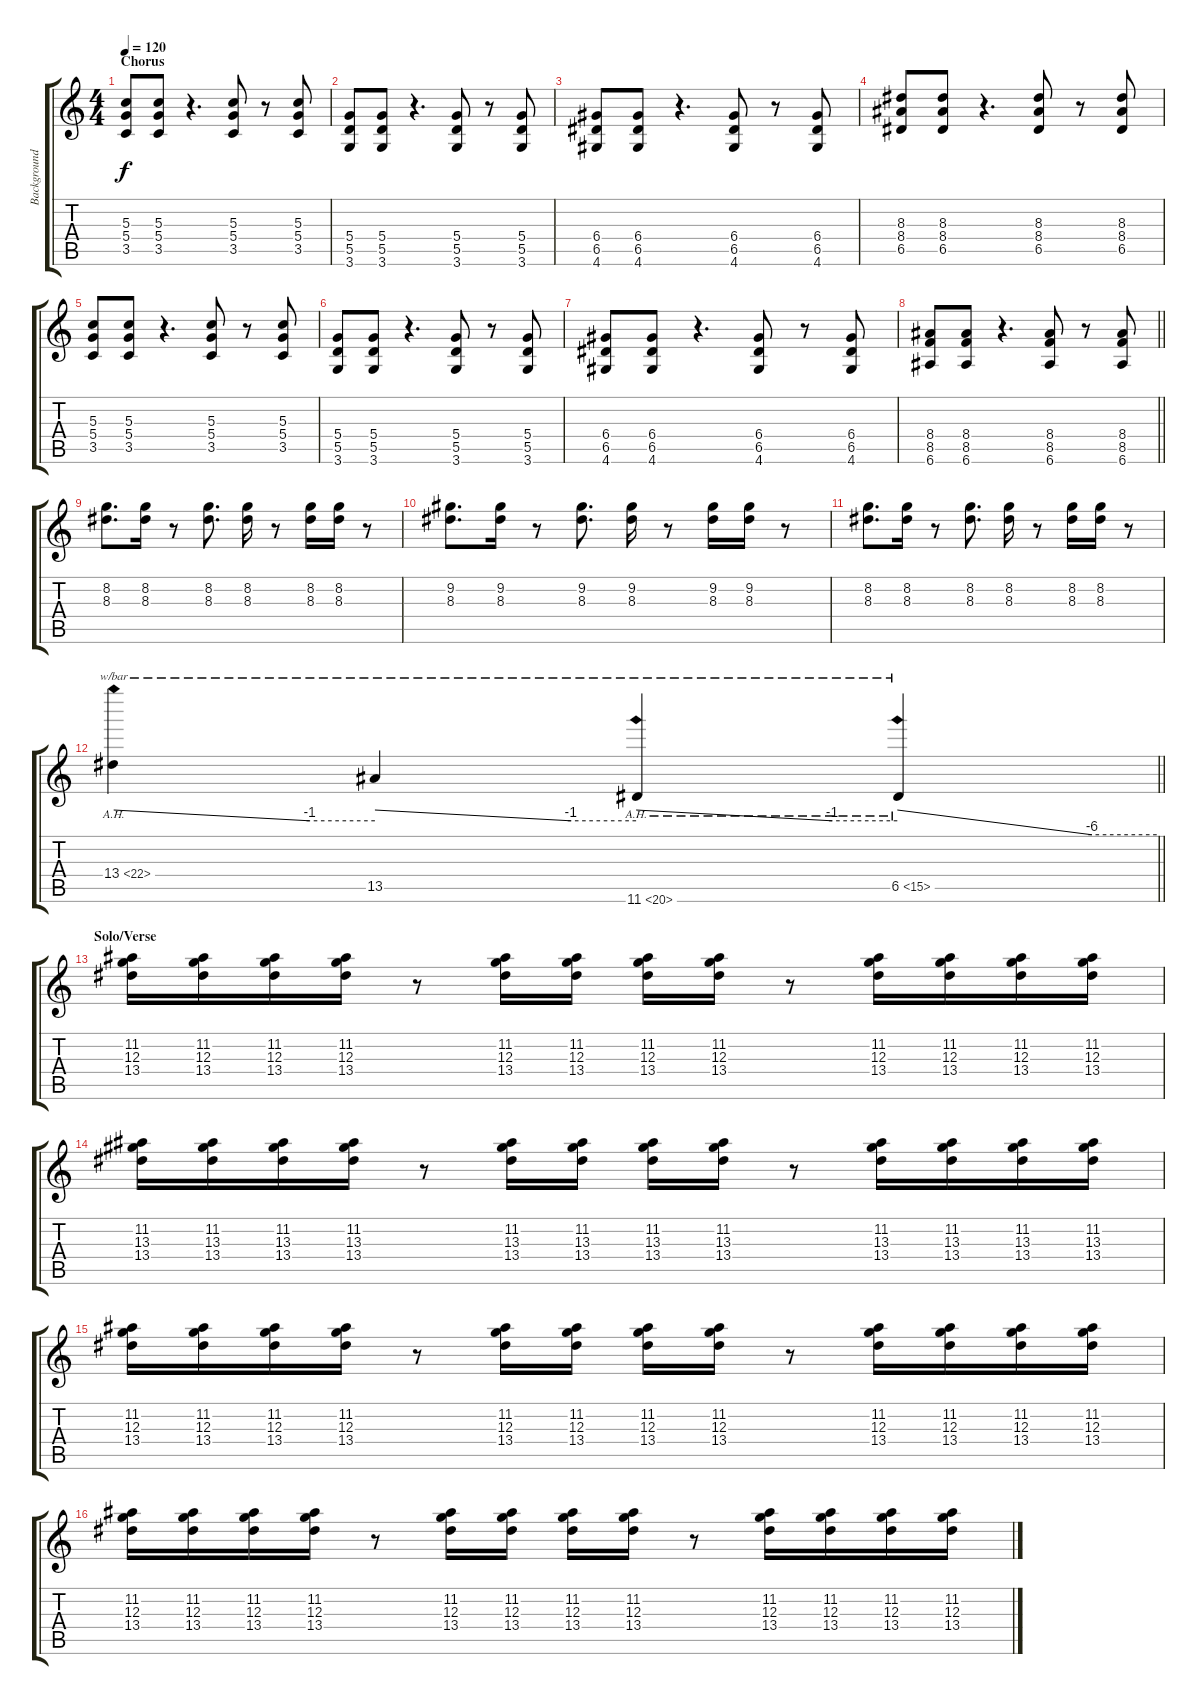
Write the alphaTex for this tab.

\track ("Background Guitar" "Background") {instrument distortionguitar}
\staff {score tabs}
\tuning (E4 B3 G3 D3 A2 E2) {hide}
\ts (4 4)
\section ("" "Chorus")
\tempo 120
\clef g2
\ks c
(5.3 5.4 3.5).8{dy f} (5.3 5.4 3.5).8 r.4{d} (5.3 5.4 3.5).8 r.8 (5.3 5.4 3.5).8 |
(5.4 5.5 3.6).8 (5.4 5.5 3.6).8 r.4{d} (5.4 5.5 3.6).8 r.8 (5.4 5.5 3.6).8 |
(6.4 6.5 4.6).8 (6.4 6.5 4.6).8 r.4{d} (6.4 6.5 4.6).8 r.8 (6.4 6.5 4.6).8 |
(8.3 8.4 6.5).8 (8.3 8.4 6.5).8 r.4{d} (8.3 8.4 6.5).8 r.8 (8.3 8.4 6.5).8 |
(5.3 5.4 3.5).8 (5.3 5.4 3.5).8 r.4{d} (5.3 5.4 3.5).8 r.8 (5.3 5.4 3.5).8 |
(5.4 5.5 3.6).8 (5.4 5.5 3.6).8 r.4{d} (5.4 5.5 3.6).8 r.8 (5.4 5.5 3.6).8 |
(6.4 6.5 4.6).8 (6.4 6.5 4.6).8 r.4{d} (6.4 6.5 4.6).8 r.8 (6.4 6.5 4.6).8 |
\barLineRight lightlight
(8.4 8.5 6.6).8 (8.4 8.5 6.6).8 r.4{d} (8.4 8.5 6.6).8 r.8 (8.4 8.5 6.6).8 |
(8.2 8.3).8{d} (8.2 8.3).16 r.8 (8.2 8.3).8{d} (8.2 8.3).16 r.8 (8.2 8.3).16 (8.2 8.3).16 r.8 |
(9.2 8.3).8{d} (9.2 8.3).16 r.8 (9.2 8.3).8{d} (9.2 8.3).16 r.8 (9.2 8.3).16 (9.2 8.3).16 r.8 |
(8.2 8.3).8{d} (8.2 8.3).16 r.8 (8.2 8.3).8{d} (8.2 8.3).16 r.8 (8.2 8.3).16 (8.2 8.3).16 r.8 |
\barLineRight lightlight
13.4{ah 9}.4{tbe (custom default 0 0 45 -4 60 -4)} 13.5.4{tbe (custom default 0 0 45 -4 60 -4)} 11.6{ah 9}.4{tbe (custom default 0 0 45 -4 60 -4)} 6.5{ah 9}.4{tbe (custom default 0 0 45 -24 60 -24)} |
\section ("" "Solo/Verse")
(11.2 12.3 13.4).16 (11.2 12.3 13.4).16 (11.2 12.3 13.4).16 (11.2 12.3 13.4).16 r.8 (11.2 12.3 13.4).16 (11.2 12.3 13.4).16 (11.2 12.3 13.4).16 (11.2 12.3 13.4).16 r.8 (11.2 12.3 13.4).16 (11.2 12.3 13.4).16 (11.2 12.3 13.4).16 (11.2 12.3 13.4).16 |
(11.2 13.3 13.4).16 (11.2 13.3 13.4).16 (11.2 13.3 13.4).16 (11.2 13.3 13.4).16 r.8 (11.2 13.3 13.4).16 (11.2 13.3 13.4).16 (11.2 13.3 13.4).16 (11.2 13.3 13.4).16 r.8 (11.2 13.3 13.4).16 (11.2 13.3 13.4).16 (11.2 13.3 13.4).16 (11.2 13.3 13.4).16 |
(11.2 12.3 13.4).16 (11.2 12.3 13.4).16 (11.2 12.3 13.4).16 (11.2 12.3 13.4).16 r.8 (11.2 12.3 13.4).16 (11.2 12.3 13.4).16 (11.2 12.3 13.4).16 (11.2 12.3 13.4).16 r.8 (11.2 12.3 13.4).16 (11.2 12.3 13.4).16 (11.2 12.3 13.4).16 (11.2 12.3 13.4).16 |
(11.2 12.3 13.4).16 (11.2 12.3 13.4).16 (11.2 12.3 13.4).16 (11.2 12.3 13.4).16 r.8 (11.2 12.3 13.4).16 (11.2 12.3 13.4).16 (11.2 12.3 13.4).16 (11.2 12.3 13.4).16 r.8 (11.2 12.3 13.4).16 (11.2 12.3 13.4).16 (11.2 12.3 13.4).16 (11.2 12.3 13.4).16
